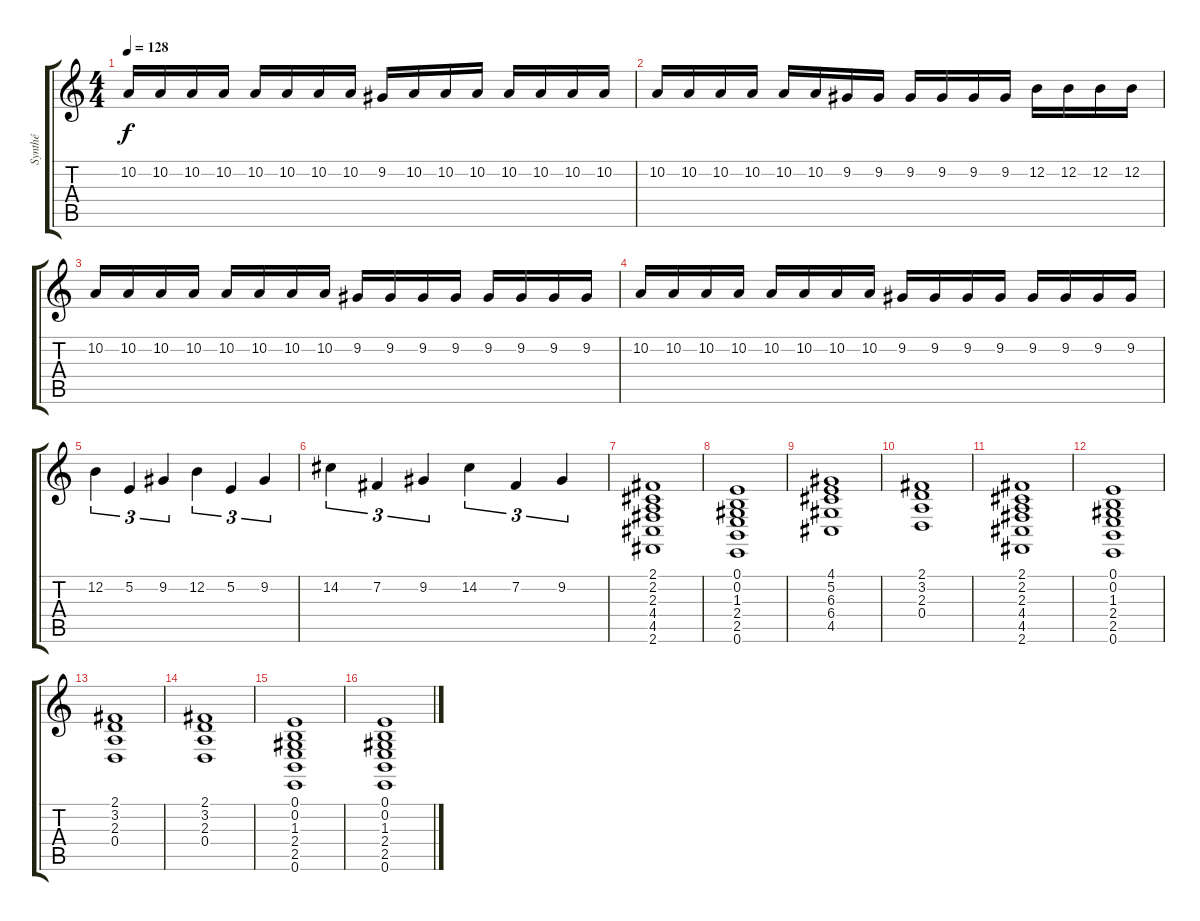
\track ("Synthé" "Synthé") {instrument pad1newage}
\staff {score tabs}
\tuning (E4 B3 G3 D3 A2 E2) {hide}
\ts (4 4)
\tempo 128
\clef g2
\ks c
10.2.16{dy f} 10.2.16 10.2.16 10.2.16 10.2.16 10.2.16 10.2.16 10.2.16 9.2.16 10.2.16 10.2.16 10.2.16 10.2.16 10.2.16 10.2.16 10.2.16 |
10.2.16 10.2.16 10.2.16 10.2.16 10.2.16 10.2.16 9.2.16 9.2.16 9.2.16 9.2.16 9.2.16 9.2.16 12.2.16 12.2.16 12.2.16 12.2.16 |
10.2.16 10.2.16 10.2.16 10.2.16 10.2.16 10.2.16 10.2.16 10.2.16 9.2.16 9.2.16 9.2.16 9.2.16 9.2.16 9.2.16 9.2.16 9.2.16 |
10.2.16 10.2.16 10.2.16 10.2.16 10.2.16 10.2.16 10.2.16 10.2.16 9.2.16 9.2.16 9.2.16 9.2.16 9.2.16 9.2.16 9.2.16 9.2.16 |
12.2.4{tu (3 2)} 5.2.4{tu (3 2)} 9.2.4{tu (3 2)} 12.2.4{tu (3 2)} 5.2.4{tu (3 2)} 9.2.4{tu (3 2)} |
14.2.4{tu (3 2)} 7.2.4{tu (3 2)} 9.2.4{tu (3 2)} 14.2.4{tu (3 2)} 7.2.4{tu (3 2)} 9.2.4{tu (3 2)} |
(2.1 2.2 2.3 4.4 4.5 2.6).1 |
(0.1 0.2 1.3 2.4 2.5 0.6).1 |
(4.1 5.2 6.3 6.4 4.5).1 |
(2.1 3.2 2.3 0.4).1 |
(2.1 2.2 2.3 4.4 4.5 2.6).1 |
(0.1 0.2 1.3 2.4 2.5 0.6).1 |
(2.1 3.2 2.3 0.4).1 |
(2.1 3.2 2.3 0.4).1 |
(0.1 0.2 1.3 2.4 2.5 0.6).1 |
(0.1 0.2 1.3 2.4 2.5 0.6).1
